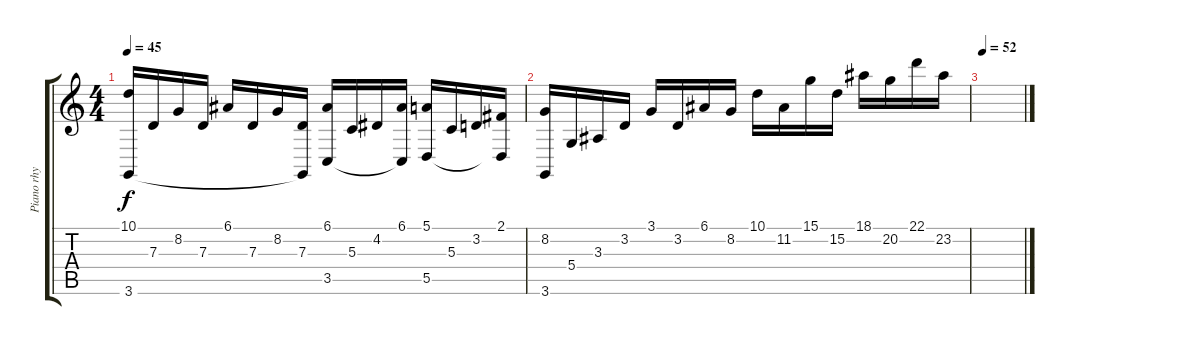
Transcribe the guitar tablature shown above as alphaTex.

\track ("Piano rhy" "Piano rhy") {instrument acousticgrandpiano}
\staff {score tabs}
\tuning (E4 B3 G3 D3 A2 E2) {hide}
\ts (4 4)
\tempo 45
\clef g2
\ks c
(10.1 3.6).16{dy f} 7.3.16 8.2.16 7.3.16 6.1.16 7.3.16 8.2.16 (7.3 3.6{t}).16 (6.1 3.5).16 5.3.16 4.2.16 (6.1 3.5{t}).16 (5.1 5.5).16 5.3.16 3.2.16 (2.1 5.5{t}).16 |
(8.2 3.6).16 5.4.16 3.3.16 3.2.16 3.1.16 3.2.16 6.1.16 8.2.16 10.1.16 11.2.16 15.1.16 15.2.16 18.1.16 20.2.16 22.1.16 23.2.16 |
\tempo 52
